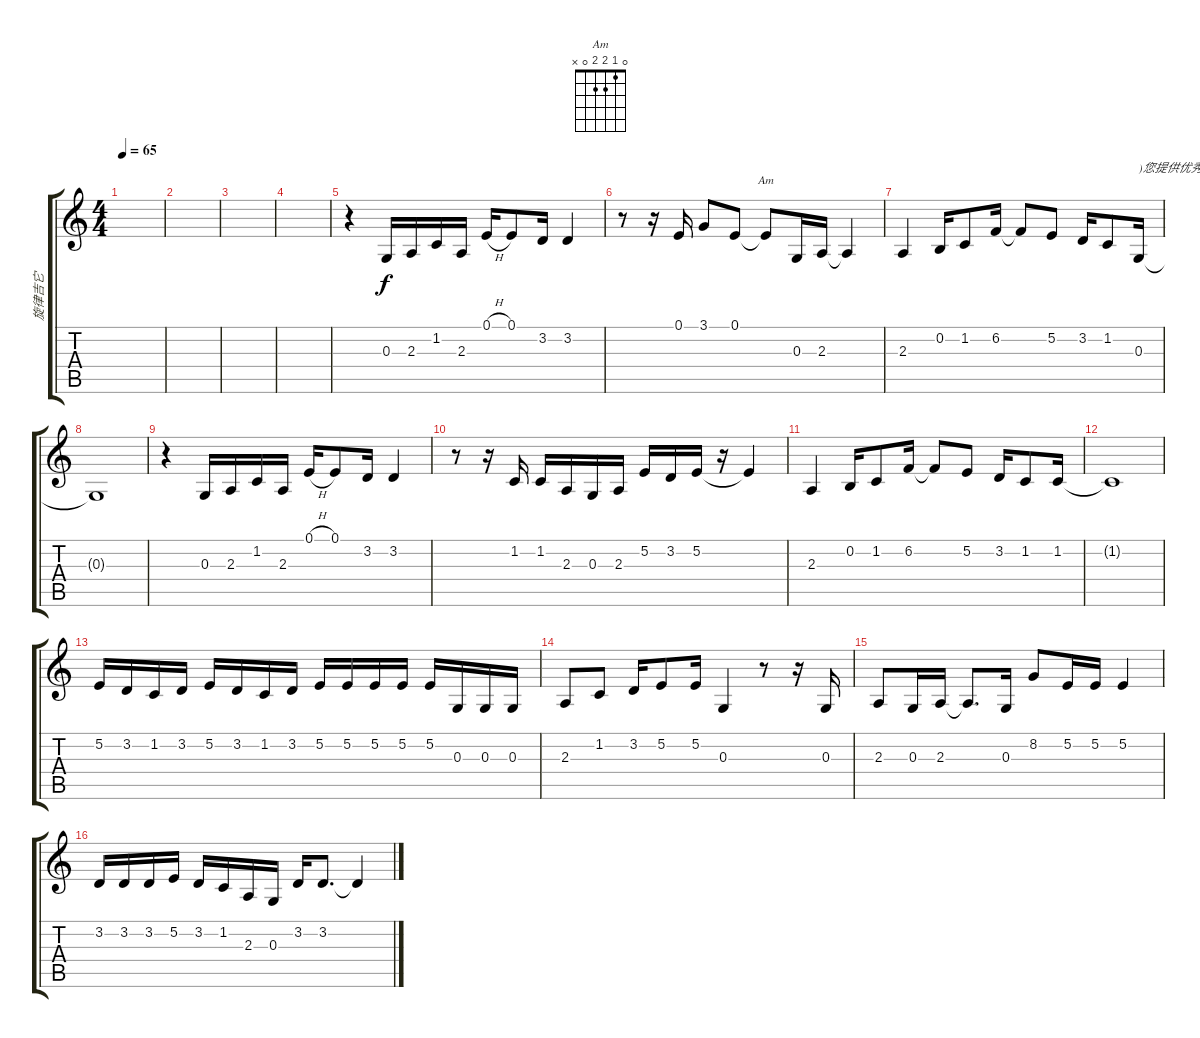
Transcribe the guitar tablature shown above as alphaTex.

\track ("旋律吉它" "旋律吉它") {instrument flute}
\staff {score tabs}
\tuning (E4 B3 G3 D3 A2 E2) {hide}
\chord ("Am" 0 1 2 2 0 x)
\ts (4 4)
\tempo 65
\clef g2
\ks c
|
|
|
|
r.4 0.3.16 2.3.16 1.2.16 2.3.16 0.1{h}.16 0.1.8 3.2.16 3.2.4 |
r.8 r.16 0.1.16 3.1.8 0.1.8 0.1{t}.8{ch "Am"} 0.3.16 2.3.16 2.3{t}.4 |
2.3.4 0.2.16 1.2.8 6.2.16 6.2{t}.8 5.2.8 3.2.16 1.2.8 0.3.16{txt ")您提供优秀的GTP"} |
0.3{t}.1 |
r.4 0.3.16 2.3.16 1.2.16 2.3.16 0.1{h}.16 0.1.8 3.2.16 3.2.4 |
r.8 r.16 1.2.16 1.2.16 2.3.16 0.3.16 2.3.16 5.2.16 3.2.16 5.2.16 r.16 5.2{t}.4 |
2.3.4 0.2.16 1.2.8 6.2.16 6.2{t}.8 5.2.8 3.2.16 1.2.8 1.2.16 |
1.2{t}.1 |
5.2.16 3.2.16 1.2.16 3.2.16 5.2.16 3.2.16 1.2.16 3.2.16 5.2.16 5.2.16 5.2.16 5.2.16 5.2.16 0.3.16 0.3.16 0.3.16 |
2.3.8 1.2.8 3.2.16 5.2.8 5.2.16 0.3.4 r.8 r.16 0.3.16 |
2.3.8 0.3.16 2.3.16 2.3{t}.8{d} 0.3.16 8.2.8 5.2.16 5.2.16 5.2.4 |
3.2.16 3.2.16 3.2.16 5.2.16 3.2.16 1.2.16 2.3.16 0.3.16 3.2.16 3.2.8{d} 3.2{t}.4
